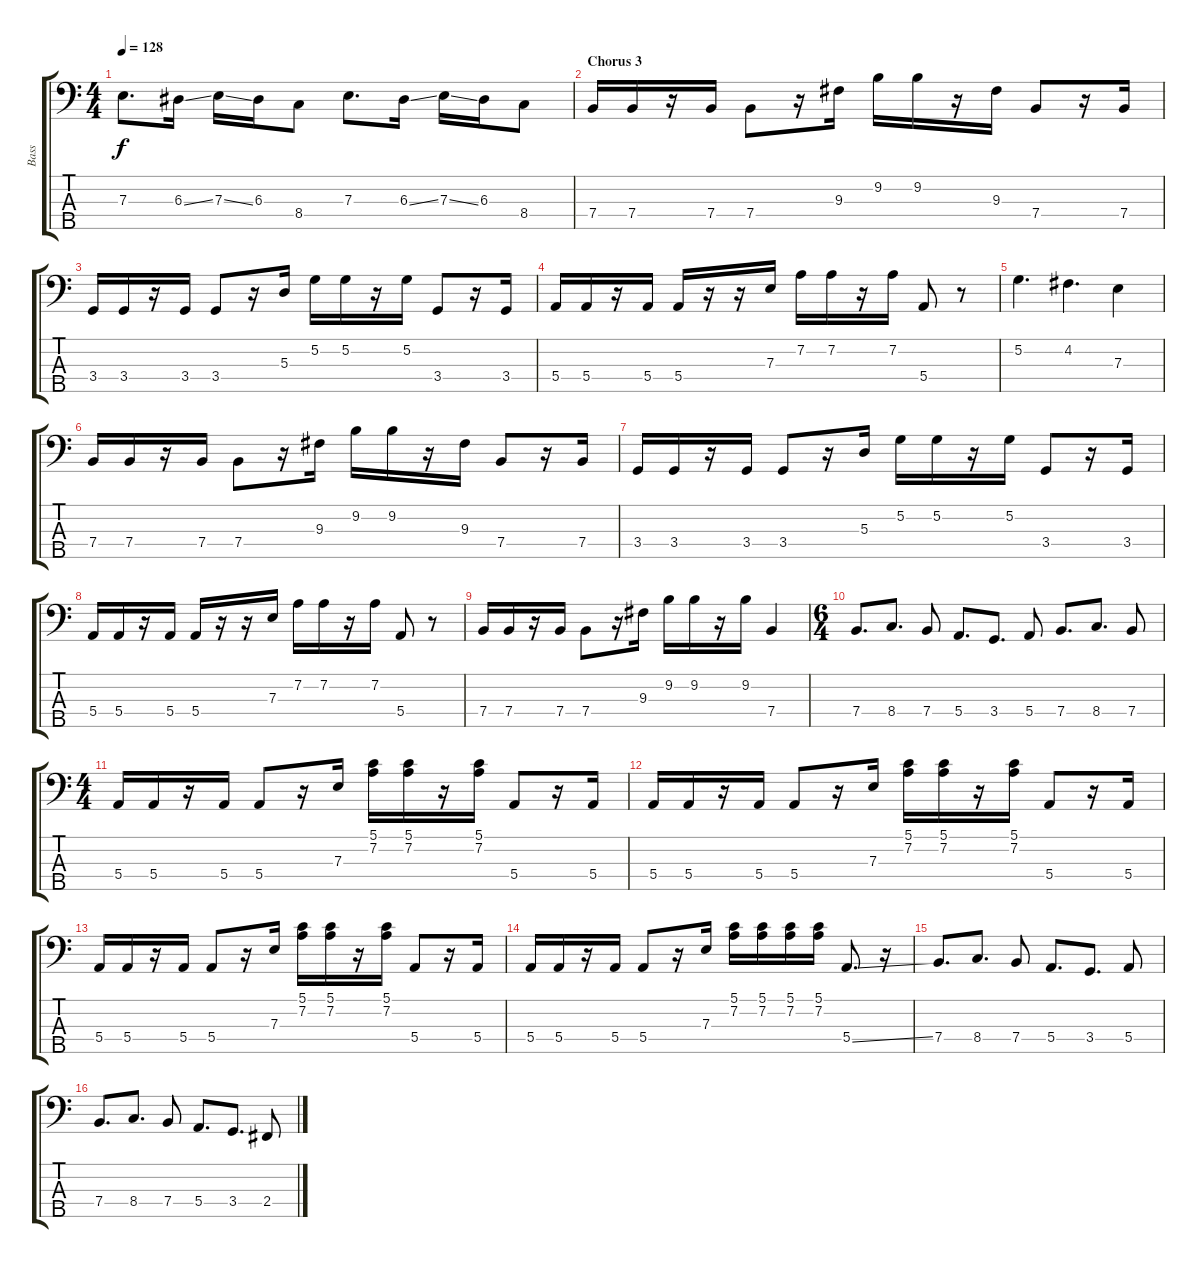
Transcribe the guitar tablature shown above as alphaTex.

\track ("Bass" "Bass") {instrument electricbassfinger}
\staff {score tabs}
\tuning (G2 D2 A1 E1 B0) {hide}
\ts (4 4)
\tempo 128
\clef f4
\ks c
7.3.8{d dy f} 6.3{ss}.16 7.3{ss}.16 6.3.16 8.4.8 7.3.8{d} 6.3{ss}.16 7.3{ss}.16 6.3.16 8.4.8 |
\section ("" "Chorus 3")
7.4.16 7.4.16 r.16 7.4.16 7.4.8 r.16 9.3.16 9.2.16 9.2.16 r.16 9.3.16 7.4.8 r.16 7.4.16 |
3.4.16 3.4.16 r.16 3.4.16 3.4.8 r.16 5.3.16 5.2.16 5.2.16 r.16 5.2.16 3.4.8 r.16 3.4.16 |
5.4.16 5.4.16 r.16 5.4.16 5.4.16 r.16 r.16 7.3.16 7.2.16 7.2.16 r.16 7.2.16 5.4.8 r.8 |
5.2.4{d} 4.2.4{d} 7.3.4 |
7.4.16 7.4.16 r.16 7.4.16 7.4.8 r.16 9.3.16 9.2.16 9.2.16 r.16 9.3.16 7.4.8 r.16 7.4.16 |
3.4.16 3.4.16 r.16 3.4.16 3.4.8 r.16 5.3.16 5.2.16 5.2.16 r.16 5.2.16 3.4.8 r.16 3.4.16 |
5.4.16 5.4.16 r.16 5.4.16 5.4.16 r.16 r.16 7.3.16 7.2.16 7.2.16 r.16 7.2.16 5.4.8 r.8 |
7.4.16 7.4.16 r.16 7.4.16 7.4.8 r.16 9.3.16 9.2.16 9.2.16 r.16 9.2.16 7.4.4 |
\ts (6 4)
7.4.8{d} 8.4.8{d} 7.4.8 5.4.8{d} 3.4.8{d} 5.4.8 7.4.8{d} 8.4.8{d} 7.4.8 |
\ts (4 4)
5.4.16 5.4.16 r.16 5.4.16 5.4.8 r.16 7.3.16 (5.1 7.2).16 (5.1 7.2).16 r.16 (5.1 7.2).16 5.4.8 r.16 5.4.16 |
5.4.16 5.4.16 r.16 5.4.16 5.4.8 r.16 7.3.16 (5.1 7.2).16 (5.1 7.2).16 r.16 (5.1 7.2).16 5.4.8 r.16 5.4.16 |
5.4.16 5.4.16 r.16 5.4.16 5.4.8 r.16 7.3.16 (5.1 7.2).16 (5.1 7.2).16 r.16 (5.1 7.2).16 5.4.8 r.16 5.4.16 |
5.4.16 5.4.16 r.16 5.4.16 5.4.8 r.16 7.3.16 (5.1 7.2).16 (5.1 7.2).16 (5.1 7.2).16 (5.1 7.2).16 5.4{ss}.8{d} r.16 |
7.4.8{d} 8.4.8{d} 7.4.8 5.4.8{d} 3.4.8{d} 5.4.8 |
7.4.8{d} 8.4.8{d} 7.4.8 5.4.8{d} 3.4.8{d} 2.4.8
